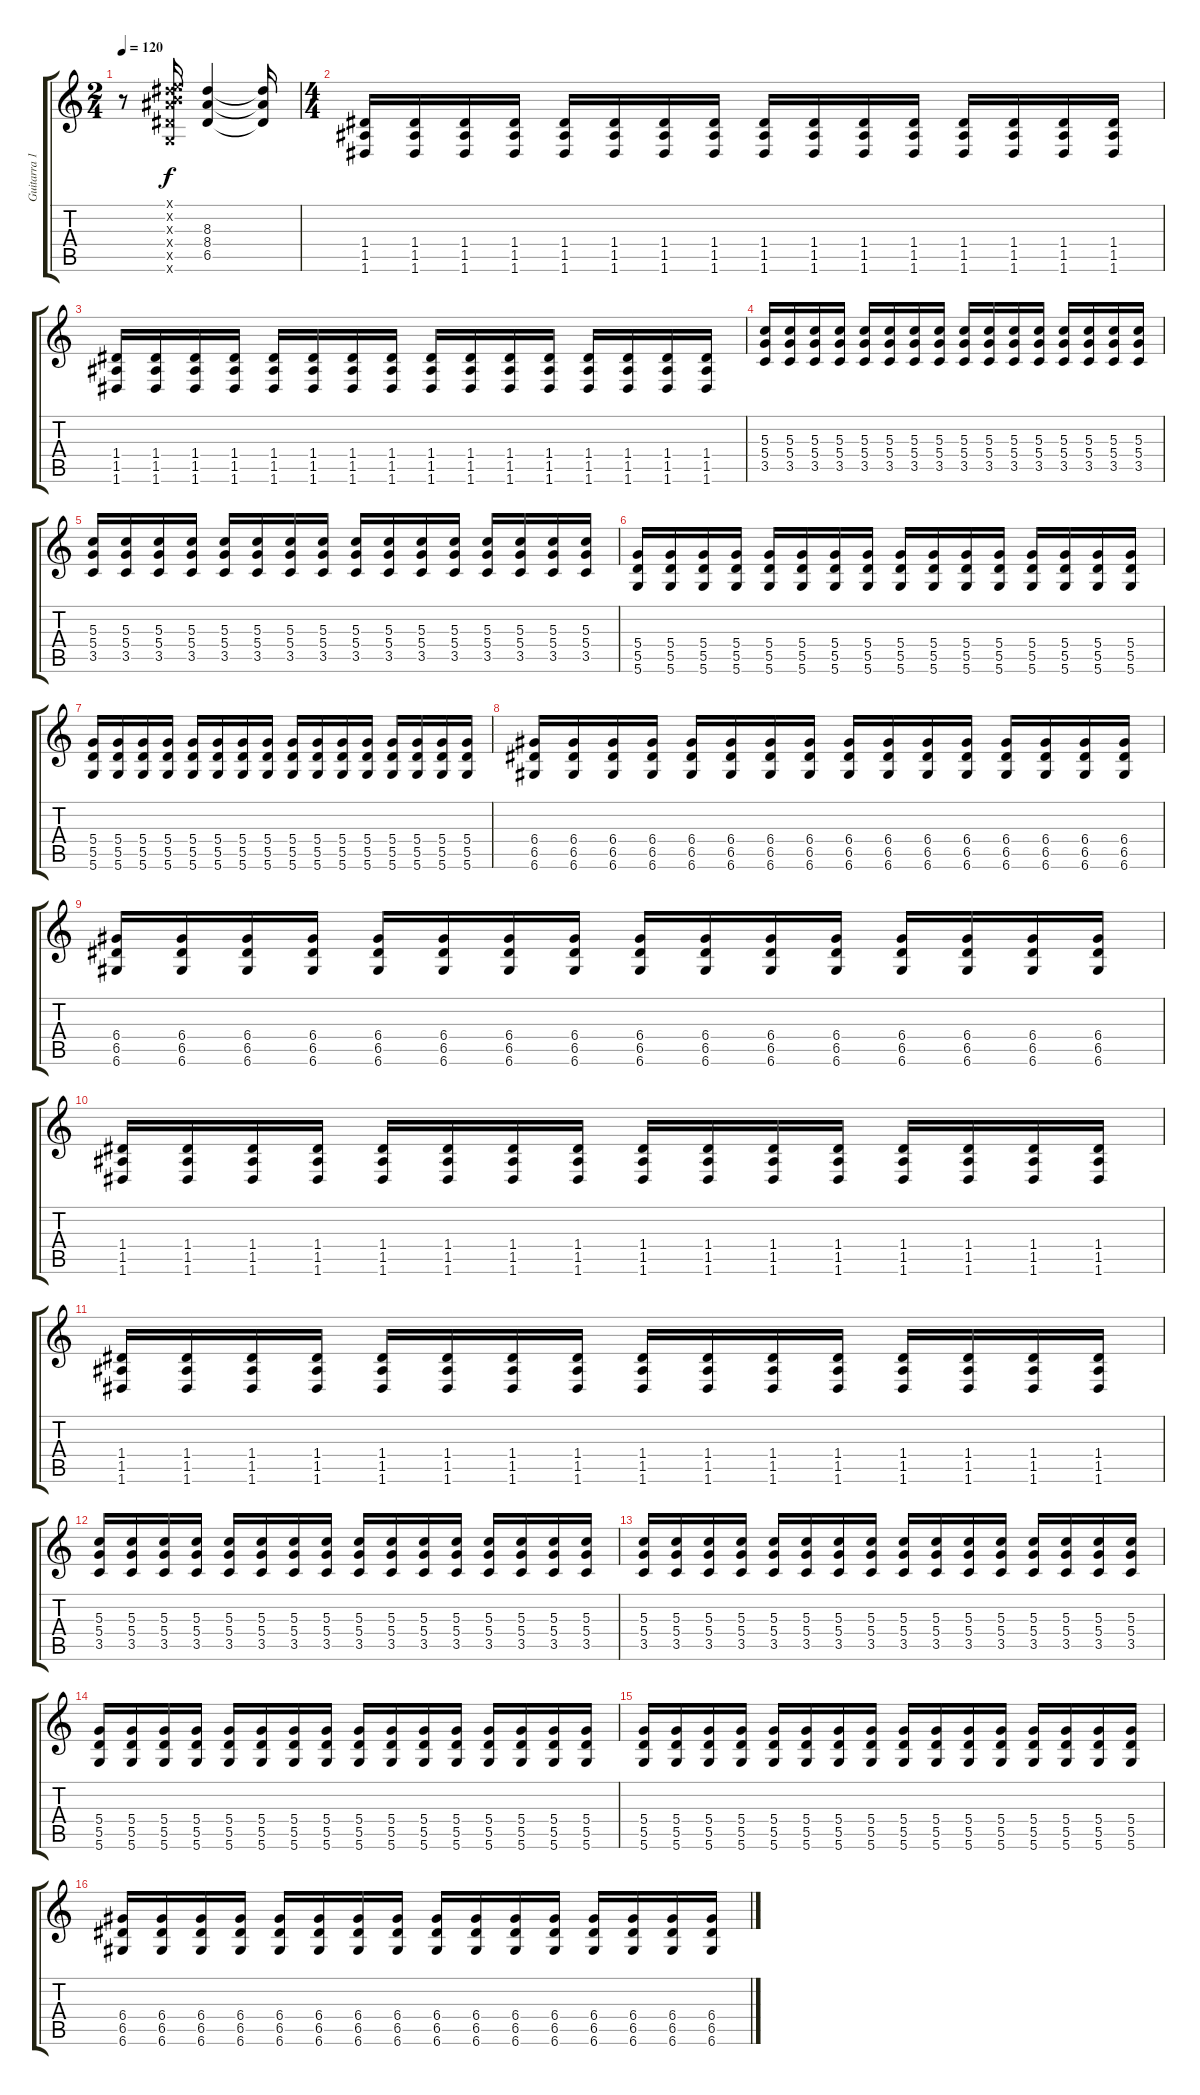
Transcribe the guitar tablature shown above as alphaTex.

\track ("Guitarra 1" "Guitarra 1") {instrument overdrivenguitar}
\staff {score tabs}
\tuning (E4 B3 G3 D3 A2 D2) {hide}
\ts (2 4)
\tempo 120
\clef g2
\ks c
r.8{dy f instrument overdrivenguitar} (0.1{x} 0.2{x} 8.3{x} 8.4{x} 6.5{x} 5.6{x}).16 (8.3 8.4 6.5).4 (8.3{t} 8.4{t} 6.5{t}).16 |
\ts (4 4)
(1.4 1.5 1.6).16 (1.4 1.5 1.6).16 (1.4 1.5 1.6).16 (1.4 1.5 1.6).16 (1.4 1.5 1.6).16 (1.4 1.5 1.6).16 (1.4 1.5 1.6).16 (1.4 1.5 1.6).16 (1.4 1.5 1.6).16 (1.4 1.5 1.6).16 (1.4 1.5 1.6).16 (1.4 1.5 1.6).16 (1.4 1.5 1.6).16 (1.4 1.5 1.6).16 (1.4 1.5 1.6).16 (1.4 1.5 1.6).16 |
(1.4 1.5 1.6).16 (1.4 1.5 1.6).16 (1.4 1.5 1.6).16 (1.4 1.5 1.6).16 (1.4 1.5 1.6).16 (1.4 1.5 1.6).16 (1.4 1.5 1.6).16 (1.4 1.5 1.6).16 (1.4 1.5 1.6).16 (1.4 1.5 1.6).16 (1.4 1.5 1.6).16 (1.4 1.5 1.6).16 (1.4 1.5 1.6).16 (1.4 1.5 1.6).16 (1.4 1.5 1.6).16 (1.4 1.5 1.6).16 |
(5.3 5.4 3.5).16 (5.3 5.4 3.5).16 (5.3 5.4 3.5).16 (5.3 5.4 3.5).16 (5.3 5.4 3.5).16 (5.3 5.4 3.5).16 (5.3 5.4 3.5).16 (5.3 5.4 3.5).16 (5.3 5.4 3.5).16 (5.3 5.4 3.5).16 (5.3 5.4 3.5).16 (5.3 5.4 3.5).16 (5.3 5.4 3.5).16 (5.3 5.4 3.5).16 (5.3 5.4 3.5).16 (5.3 5.4 3.5).16 |
(5.3 5.4 3.5).16 (5.3 5.4 3.5).16 (5.3 5.4 3.5).16 (5.3 5.4 3.5).16 (5.3 5.4 3.5).16 (5.3 5.4 3.5).16 (5.3 5.4 3.5).16 (5.3 5.4 3.5).16 (5.3 5.4 3.5).16 (5.3 5.4 3.5).16 (5.3 5.4 3.5).16 (5.3 5.4 3.5).16 (5.3 5.4 3.5).16 (5.3 5.4 3.5).16 (5.3 5.4 3.5).16 (5.3 5.4 3.5).16 |
(5.4 5.5 5.6).16 (5.4 5.5 5.6).16 (5.4 5.5 5.6).16 (5.4 5.5 5.6).16 (5.4 5.5 5.6).16 (5.4 5.5 5.6).16 (5.4 5.5 5.6).16 (5.4 5.5 5.6).16 (5.4 5.5 5.6).16 (5.4 5.5 5.6).16 (5.4 5.5 5.6).16 (5.4 5.5 5.6).16 (5.4 5.5 5.6).16 (5.4 5.5 5.6).16 (5.4 5.5 5.6).16 (5.4 5.5 5.6).16 |
(5.4 5.5 5.6).16 (5.4 5.5 5.6).16 (5.4 5.5 5.6).16 (5.4 5.5 5.6).16 (5.4 5.5 5.6).16 (5.4 5.5 5.6).16 (5.4 5.5 5.6).16 (5.4 5.5 5.6).16 (5.4 5.5 5.6).16 (5.4 5.5 5.6).16 (5.4 5.5 5.6).16 (5.4 5.5 5.6).16 (5.4 5.5 5.6).16 (5.4 5.5 5.6).16 (5.4 5.5 5.6).16 (5.4 5.5 5.6).16 |
(6.4 6.5 6.6).16 (6.4 6.5 6.6).16 (6.4 6.5 6.6).16 (6.4 6.5 6.6).16 (6.4 6.5 6.6).16 (6.4 6.5 6.6).16 (6.4 6.5 6.6).16 (6.4 6.5 6.6).16 (6.4 6.5 6.6).16 (6.4 6.5 6.6).16 (6.4 6.5 6.6).16 (6.4 6.5 6.6).16 (6.4 6.5 6.6).16 (6.4 6.5 6.6).16 (6.4 6.5 6.6).16 (6.4 6.5 6.6).16 |
(6.4 6.5 6.6).16 (6.4 6.5 6.6).16 (6.4 6.5 6.6).16 (6.4 6.5 6.6).16 (6.4 6.5 6.6).16 (6.4 6.5 6.6).16 (6.4 6.5 6.6).16 (6.4 6.5 6.6).16 (6.4 6.5 6.6).16 (6.4 6.5 6.6).16 (6.4 6.5 6.6).16 (6.4 6.5 6.6).16 (6.4 6.5 6.6).16 (6.4 6.5 6.6).16 (6.4 6.5 6.6).16 (6.4 6.5 6.6).16 |
(1.4 1.5 1.6).16 (1.4 1.5 1.6).16 (1.4 1.5 1.6).16 (1.4 1.5 1.6).16 (1.4 1.5 1.6).16 (1.4 1.5 1.6).16 (1.4 1.5 1.6).16 (1.4 1.5 1.6).16 (1.4 1.5 1.6).16 (1.4 1.5 1.6).16 (1.4 1.5 1.6).16 (1.4 1.5 1.6).16 (1.4 1.5 1.6).16 (1.4 1.5 1.6).16 (1.4 1.5 1.6).16 (1.4 1.5 1.6).16 |
(1.4 1.5 1.6).16 (1.4 1.5 1.6).16 (1.4 1.5 1.6).16 (1.4 1.5 1.6).16 (1.4 1.5 1.6).16 (1.4 1.5 1.6).16 (1.4 1.5 1.6).16 (1.4 1.5 1.6).16 (1.4 1.5 1.6).16 (1.4 1.5 1.6).16 (1.4 1.5 1.6).16 (1.4 1.5 1.6).16 (1.4 1.5 1.6).16 (1.4 1.5 1.6).16 (1.4 1.5 1.6).16 (1.4 1.5 1.6).16 |
(5.3 5.4 3.5).16 (5.3 5.4 3.5).16 (5.3 5.4 3.5).16 (5.3 5.4 3.5).16 (5.3 5.4 3.5).16 (5.3 5.4 3.5).16 (5.3 5.4 3.5).16 (5.3 5.4 3.5).16 (5.3 5.4 3.5).16 (5.3 5.4 3.5).16 (5.3 5.4 3.5).16 (5.3 5.4 3.5).16 (5.3 5.4 3.5).16 (5.3 5.4 3.5).16 (5.3 5.4 3.5).16 (5.3 5.4 3.5).16 |
(5.3 5.4 3.5).16 (5.3 5.4 3.5).16 (5.3 5.4 3.5).16 (5.3 5.4 3.5).16 (5.3 5.4 3.5).16 (5.3 5.4 3.5).16 (5.3 5.4 3.5).16 (5.3 5.4 3.5).16 (5.3 5.4 3.5).16 (5.3 5.4 3.5).16 (5.3 5.4 3.5).16 (5.3 5.4 3.5).16 (5.3 5.4 3.5).16 (5.3 5.4 3.5).16 (5.3 5.4 3.5).16 (5.3 5.4 3.5).16 |
(5.4 5.5 5.6).16 (5.4 5.5 5.6).16 (5.4 5.5 5.6).16 (5.4 5.5 5.6).16 (5.4 5.5 5.6).16 (5.4 5.5 5.6).16 (5.4 5.5 5.6).16 (5.4 5.5 5.6).16 (5.4 5.5 5.6).16 (5.4 5.5 5.6).16 (5.4 5.5 5.6).16 (5.4 5.5 5.6).16 (5.4 5.5 5.6).16 (5.4 5.5 5.6).16 (5.4 5.5 5.6).16 (5.4 5.5 5.6).16 |
(5.4 5.5 5.6).16 (5.4 5.5 5.6).16 (5.4 5.5 5.6).16 (5.4 5.5 5.6).16 (5.4 5.5 5.6).16 (5.4 5.5 5.6).16 (5.4 5.5 5.6).16 (5.4 5.5 5.6).16 (5.4 5.5 5.6).16 (5.4 5.5 5.6).16 (5.4 5.5 5.6).16 (5.4 5.5 5.6).16 (5.4 5.5 5.6).16 (5.4 5.5 5.6).16 (5.4 5.5 5.6).16 (5.4 5.5 5.6).16 |
(6.4 6.5 6.6).16 (6.4 6.5 6.6).16 (6.4 6.5 6.6).16 (6.4 6.5 6.6).16 (6.4 6.5 6.6).16 (6.4 6.5 6.6).16 (6.4 6.5 6.6).16 (6.4 6.5 6.6).16 (6.4 6.5 6.6).16 (6.4 6.5 6.6).16 (6.4 6.5 6.6).16 (6.4 6.5 6.6).16 (6.4 6.5 6.6).16 (6.4 6.5 6.6).16 (6.4 6.5 6.6).16 (6.4 6.5 6.6).16
